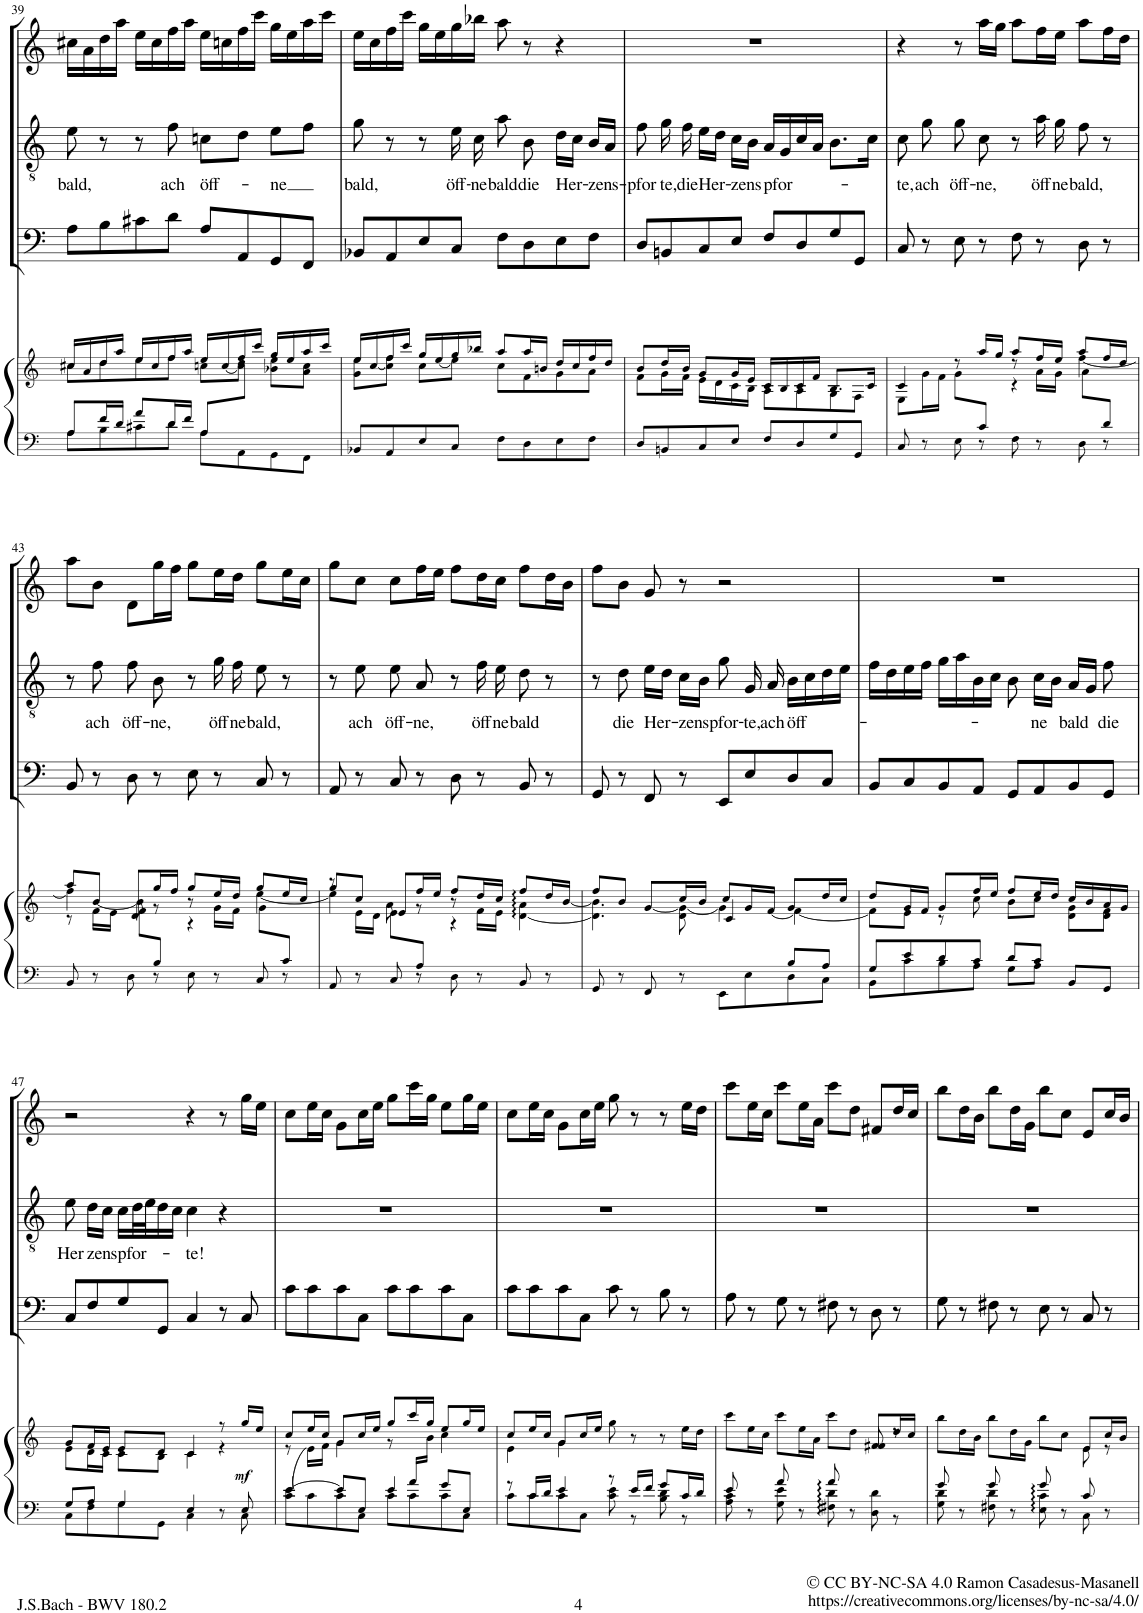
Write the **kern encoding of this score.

**kern	**kern	**dynam	**kern	**kern	**text	**kern
*part4	*part4	*part4	*part3	*part2	*part2	*part1
*staff5	*staff4	*staff4/5	*staff3	*staff2	*staff2	*staff1
*I"Piano reduction	*	*	*I"Continuo	*I"Tenore	*	*I"Flauto traverso
*I'Pno	*	*	*	*	*	*I'Fl
!!LO:PB:g=z
*clefF4	*clefG2	*	*clefF4	*clefGv2	*	*clefG2
*k[]	*k[]	*	*k[]	*k[]	*	*k[]
*M4/4	*M4/4	*	*M4/4	*M4/4	*	*M4/4
*met(c)	*met(c)	*	*met(c)	*met(c)	*	*met(c)
=39	=39	=39	=39	=39	=39	=39
*^	*^	*	*	*	*	*
*	*	*	*^	*	*	*	*	*
!	!	!	!	!	!	!	!	!LO:LY:b	!
8A/L	8A\L	16cc#X/LL	8cc#\L	8ryy	.	8A\L	8e\	bald,	16cc#X\LL
.	.	16a/	.	.	.	.	.	.	16a\
*	*	*	*v	*v	*	*	*	*	*
16f/L	8B\	16dd/	8dd\	.	8B\	8r	.	16dd\
16d/JJ	.	16aa/JJ	.	.	.	.	.	16aa\JJ
8a/L	8c#X\	16ee/LL	8ee\	.	8c#X\	8r	.	16ee\LL
.	.	16cc#/	.	.	.	.	.	16cc#\
!	!	!	!	!	!	!	!LO:LY:b	!
16d/L	8d\J	16ff/	8ff\J	.	8d\J	8f\	ach	16ff\
16f/JJ	.	16aa/JJ	.	.	.	.	.	16aa\JJ
!	!	!	!	!	!	!	!LO:LY:b	!
8A/L	8A\L	16ee/LL	8ccn\L	.	8A/L	8cn\L	öff-	16ee\LL
.	.	[<16cc/	.	.	.	.	.	16ccn\
*	*	*	*^	*	*	*	*	*
8ryy	8AA\	16ff/	8dd\J	8cc\J]	.	8AA/	8d\J	.	16ff\
.	.	16ccc/JJ	.	.	.	.	.	.	16ccc\JJ
!	!	!	!	!	!	!	!	!LO:LY:b	!
4ryy	8GG\	16gg/LL	8b-X\ 8ee\L	4ryy	.	8GG/	8e\L	-ne	16gg\LL
.	.	16ee/	.	.	.	.	.	.	16ee\
.	8FF\J	16aa/	8a\ 8cc\J	.	.	8FF/J	8f\J	.	16aa\
.	.	16ccc/JJ	.	.	.	.	.	.	16ccc\JJ
*v	*v	*	*	*	*	*	*	*	*
*	*	*v	*v	*	*	*	*	*
=40	=40	=40	=40	=40	=40	=40	=40
!	!	!	!	!	!	!LO:LY:b	!
8BB-X/L	16ee/LL	8g\ 8ee\L	.	8BB-X/L	8g\	bald,	16ee\LL
.	[<16cc/	.	.	.	.	.	16cc\
8AA/	16ff/	8cc\] 8ff\J	.	8AA/	8r	.	16ff\
.	16ccc/JJ	.	.	.	.	.	16ccc\JJ
8E/	16gg/LL	8cc\L	.	8E/	8r	.	16gg\LL
.	[<16ee/	.	.	.	.	.	16ee\
!	!	!	!	!	!	!LO:LY:b	!
8C/J	16gg/	8ee\J]	.	8C/J	16e\	öff-	16gg\
!	!	!	!	!	!	!LO:LY:b	!
.	16bb-X/JJ	.	.	.	16c\	-ne	16bb-X\JJ
!	!	!	!	!	!	!LO:LY:b	!
8F\L	8aa/L	8cc\L	.	8F\L	8a\	bald	8aa\
!	!	!	!	!	!	!LO:LY:b	!
8D\	16aa/L	8f\	.	8D\	8B\	die	8r
.	16bn/JJ	.	.	.	.	.	.
!	!	!	!	!	!	!LO:LY:b	!
8E\	16dd/LL	8g\	.	8E\	16d\LL	Her-	4r
.	16cc/	.	.	.	16c\JJ	.	.
!	!	!	!	!	!	!LO:LY:b	!
8F\J	16ff/	8a\J	.	8F\J	16B/LL	-zens-	.
.	16dd/JJ	.	.	.	16A/JJ	.	.
=41	=41	=41	=41	=41	=41	=41	=41
!	!	!	!	!	!	!LO:LY:b	!
8D/L	8b/L	8f\L	.	8D/L	8f\	-pfor-	1r
!	!	!	!	!	!	!LO:LY:b	!
8BBn/	16dd/L	16g\L	.	8BBn/	16g\	-te,	.
!	!	!	!	!	!	!LO:LY:b	!
.	16b/JJ	16f\JJ	.	.	16f\	die	.
!	!	!	!	!	!	!LO:LY:b	!
8C/	8g/L	16e\LL	.	8C/	16e\LL	Her-	.
.	.	16d\	.	.	16d\JJ	.	.
!	!	!	!	!	!	!LO:LY:b	!
8E/J	16g/L	16c\	.	8E/J	16c\LL	-zens-	.
.	16e/JJ	16B\JJ	.	.	16B\JJ	.	.
!	!	!	!	!	!	!LO:LY:b	!
8F/L	16c/LL	8A\L	.	8F/L	16A/LL	-pfor-	.
.	16B/	.	.	.	16G/	.	.
8D/	16c/	8A\	.	8D/	16c/	.	.
.	16f/JJ	.	.	.	16A/JJ	.	.
8G/	8.B/L	8G\	.	8G/	8.B\L	.	.
8GG/J	.	8F\J	.	8GG/J	.	.	.
.	16c/Jk	.	.	.	16c\Jk	.	.
=42	=42	=42	=42	=42	=42	=42	=42
*^	*	*^	*	*	*	*	*
!	!	!	!	!	!	!	!	!LO:LY:b	!
4.ryy	8C/	4c/	8E\L	4ryy	.	8C/	8c\	-te,	4r
!	!	!	!	!	!	!	!	!LO:LY:b	!
.	8r	.	16g\L	.	.	8r	8g\	ach	.
.	.	.	16f\JJ	.	.	.	.	.	.
!	!	!	!	!	!	!	!	!LO:LY:b	!
.	8E\	8r	8g\L	4ryy	.	8E\	8g\	öff-	8r
!	!	!	!	!	!	!	!	!LO:LY:b	!
8c/J	8r	16aa/LL	8ryy	.	.	8r	8c\	-ne,	16aa\LL
.	.	16gg/JJ	.	.	.	.	.	.	16gg\JJ
4.ryy	8F\	8aa/L	8r	4r	.	8F\	8r	.	8aa\L
!	!	!	!	!	!	!	!	!LO:LY:b	!
.	8r	16ff/L	16a\LL	.	.	8r	16a\	öff-	16ff\L
!	!	!	!	!	!	!	!	!LO:LY:b	!
.	.	16ee/JJ	16g\JJ	.	.	.	16g\	-ne	16ee\JJ
!	!	!	!	!	!	!	!	!LO:LY:b	!
.	8D\	8aa/L	8a\L	[4ff\	.	8D\	8f\	bald,	8aa\L
8d/J	8r	16ff/L	8ryy	.	.	8r	8r	.	16ff\L
.	.	16dd/JJ	.	.	.	.	.	.	16dd\JJ
!!LO:LB:g=z
=43	=43	=43	=43	=43	=43	=43	=43	=43	=43
*	*^	*	*	*	*	*	*	*	*
2..ryy	4.ryy	8BB/	8aa/L	4ff\]	8r	.	8BB/	8r	.	8aa\L
!	!	!	!	!	!	!	!	!	!LO:LY:b	!
.	.	8r	[<8b/J	.	16f\LL	.	8r	8f\	ach	8b\J
.	.	.	.	.	16e\JJ	.	.	.	.	.
!	!	!	!	!	!	!	!	!	!LO:LY:b	!
.	.	8D\	8d/L	8b\]	8f\L	.	8D\	8f\	öff-	8d\L
!	!	!	!	!	!	!	!	!	!LO:LY:b	!
.	8B/J	8r	16gg/L	8r	8ryy	.	8r	8B\	-ne,	16gg\L
.	.	.	16ff/JJ	.	.	.	.	.	.	16ff\JJ
.	2ryy	8E\	8gg/L	8r	4r	.	8E\	8r	.	8gg\L
!	!	!	!	!	!	!	!	!	!LO:LY:b	!
.	.	8r	16ee/L	16g\LL	.	.	8r	16g\	öff-	16ee\L
!	!	!	!	!	!	!	!	!	!LO:LY:b	!
.	.	.	16dd/JJ	16f\JJ	.	.	.	16f\	-ne	16dd\JJ
!	!	!	!	!	!	!	!	!	!LO:LY:b	!
.	.	8C/	8gg/L	8g\L	[4ee\	.	8C/	8e\	bald,	8gg\L
8c/J	.	8r	16ee/L	8ryy	.	.	8r	8r	.	16ee\L
.	.	.	16cc/JJ	.	.	.	.	.	.	16cc\JJ
*	*v	*v	*	*	*	*	*	*	*	*
=44	=44	=44	=44	=44	=44	=44	=44	=44	=44
4.ryy	8AA/	8gg/L	8r	4ee\]	.	8AA/	8r	.	8gg\L
!	!	!	!	!	!	!	!	!LO:LY:b	!
.	8r	8cc/J	16e\LL	.	.	8r	8e\	ach	8cc\J
.	.	.	16d\JJ	.	.	.	.	.	.
!	!	!	!	!	!	!	!	!LO:LY:b	!
.	8C/	8e/L	8a\	8e\L	.	8C/	8e\	öff-	8cc\L
!	!	!	!	!	!	!	!	!LO:LY:b	!
8A/J	8r	16ff/L	8r	8ryy	.	8r	8A/	-ne,	16ff\L
.	.	16ee/JJ	.	.	.	.	.	.	16ee\JJ
2ryy	8D\	8ff/L	8r	4r	.	8D\	8r	.	8ff\L
!	!	!	!	!	!	!	!	!LO:LY:b	!
.	8r	16dd/L	16f\LL	.	.	8r	16f\	öff-	16dd\L
!	!	!	!	!	!	!	!	!LO:LY:b	!
.	.	16cc/JJ	16e\JJ	.	.	.	16e\	-ne	16cc\JJ
!	!	!	!	!	!	!	!	!LO:LY:b	!
.	8BB/	8ff/L	[4d\ 4a\	4ryy	.	8BB/	8d\	bald	8ff\L
.	8r	16dd/L	.	.	.	8r	8r	.	16dd\L
.	.	[<16b/JJ	.	.	.	.	.	.	16b\JJ
=45	=45	=45	=45	=45	=45	=45	=45	=45	=45
8GG/	8ryy	8ff/L	4.d\] 4.b\]	2ryy	.	8GG/	8r	.	8ff\L
!	!	!	!	!	!	!	!	!LO:LY:b	!
8r	8ryy	8b/J	.	.	.	8r	8d\	die	8b\J
!	!	!	!	!	!	!	!	!LO:LY:b	!
8FF/	8ryy	[<8g/L	.	.	.	8FF/	16e\LL	Her-	8g/
.	.	.	.	.	.	.	16d\JJ	.	.
!	!	!	!	!	!	!	!	!LO:LY:b	!
8r	8ryy	16cc/L	8d\ 8g\_	.	.	8r	16c\LL	-zens-	8r
.	.	16b/JJ	.	.	.	.	16B\JJ	.	.
!	!	!	!	!	!	!	!	!LO:LY:b	!
4ryy	8EE\L	8cc/L	4g\]	4c/	.	8EE/L	8g\	-pfor-	2r
!	!	!	!	!	!	!	!	!LO:LY:b	!
.	8E\	16g/L	.	.	.	8E/	16G/	-te,	.
!	!	!	!	!	!	!	!	!LO:LY:b	!
.	.	[<16f/JJ	.	.	.	.	16A/	ach	.
!	!	!	!	!	!	!	!	!LO:LY:b	!
8B/L	8D\	8g/L	4f\_	4ryy	.	8D/	16B\LL	öff-	.
.	.	.	.	.	.	.	16c\	.	.
8A/J	8C\J	16dd/L	.	.	.	8C/J	16d\	.	.
.	.	16cc/JJ	.	.	.	.	16e\JJ	.	.
*	*	*	*v	*v	*	*	*	*	*
=46	=46	=46	=46	=46	=46	=46	=46	=46
8G/L	8BB\L	8dd/L	8f\L]	.	8BB/L	16f\LL	.	1r
.	.	.	.	.	.	16d\	.	.
8e/	8c\	16g/L	8e\J	.	8C/	16e\	.	.
.	.	16f/JJ	.	.	.	16f\JJ	.	.
8d/	8B\	8g/L	8r	.	8BB/	16g\LL	.	.
.	.	.	.	.	.	16a\	.	.
8c/J	8A\J	16ff/L	8cc\	.	8AA/J	16B\	.	.
.	.	16ee/JJ	.	.	.	16c\JJ	.	.
8d/L	8G\L	8ff/L	8b\L	.	8GG/L	8B\	.	.
!	!	!	!	!	!	!	!LO:LY:b	!
8c/J	8A\J	16ee/L	8cc\J	.	8AA/	16c\LL	-ne	.
.	.	16dd/JJ	.	.	.	16B\JJ	.	.
!	!	!	!	!	!	!	!LO:LY:b	!
8BB/L	4ryy	16cc/LL	8d\ 8g\L	.	8BB/	16A/LL	bald	.
.	.	16b/	.	.	.	16G/JJ	.	.
!	!	!	!	!	!	!	!LO:LY:b	!
8GG/J	.	16a/	8d\ 8f\J	.	8GG/J	8f\	die	.
.	.	16g/JJ	.	.	.	.	.	.
!!LO:LB:g=z
=47	=47	=47	=47	=47	=47	=47	=47	=47
!	!	!	!	!	!	!	!LO:LY:b	!
8G/L	8C\L	8g/L	8e\L	.	8C/L	8e\	Her-	2r
!	!	!	!	!	!	!	!LO:LY:b	!
8A/J	8F\	16f/L	16d\L	.	8F/	16d\LL	-zens-	.
.	.	16e/JJ	16c\JJ	.	.	16c\JJ	.	.
!	!	!	!	!	!	!	!LO:LY:b	!
4G/	8G\	8e/L	8c\L	.	8G/	16c\LL	-pfor-	.
.	.	.	.	.	.	32d\L	.	.
.	.	.	.	.	.	32e\J	.	.
.	8GG\J	8d/J	8B\J	.	8GG/J	16d\	.	.
.	.	.	.	.	.	16c\JJ	.	.
!	!	!	!	!	!	!	!LO:LY:b	!
4E/	4C\	4c/	4c\	.	4C/	4c\	-te!	4r
8r	8ryy	8r	4r	.	8r	4r	.	8r
!	!	!	!	!LO:DY:b	!	!	!	!
8E/	8C\	16gg/LL	.	mf	8C/	.	.	16gg\LL
.	.	16ee/JJ	.	.	.	.	.	16ee\JJ
=48	=48	=48	=48	=48	=48	=48	=48	=48
*	*^	*	*	*	*	*	*	*
8ryy	[4e/	8c\ [>8e\L	8cc/L	8r	.	8c\L	1r	.	8cc\L
.	.	8c\	16ee/L	16e\LL]	.	8c\	.	.	16ee\L
.	.	.	16cc/JJ	16f\JJ	.	.	.	.	16cc\JJ
.	8e/L]	8c\	8g/L	4g\	.	8c\	.	.	8g\L
.	8E/J	8C\J	16cc/L	.	.	8C\J	.	.	16cc\L
.	.	.	16ee/JJ	.	.	.	.	.	16ee\JJ
.	4e/	8c\L	8gg/L	8r	.	8c\L	.	.	8gg\L
16a/LL	.	8c\	16ccc/L	16ryy	.	8c\	.	.	16ccc\L
4ryy	.	.	16gg/JJ	16b\JJ	.	.	.	.	16gg\JJ
.	8g/L	8c\	8ee/L	4cc\	.	8c\	.	.	8ee\L
.	8E/J	8C\J	16gg/L	.	.	8C\J	.	.	16gg\L
16ryy	.	.	16ee/JJ	.	.	.	.	.	16ee\JJ
*	*v	*v	*	*	*	*	*	*	*
=49	=49	=49	=49	=49	=49	=49	=49	=49
8r	8c\L	8cc/L	4e\	.	8c\L	1r	.	8cc\L
16c/LL	8c\	16ee/L	.	.	8c\	.	.	16ee\L
16d/JJ	.	16cc/JJ	.	.	.	.	.	16cc\JJ
4e/	8c\	8g/L	4g\	.	8c\	.	.	8g\L
.	8C\J	16cc/L	.	.	8C\J	.	.	16cc\L
.	.	16ee/JJ	.	.	.	.	.	16ee\JJ
8r	8c\ 8e\	8gg\	8ryy	.	8c\	.	.	8gg\
16e/LL	8r	8r	8ryy	.	8r	.	.	8r
16f/JJ	.	.	.	.	.	.	.	.
8g/L	8B\ 8d\	8r	8ryy	.	8B\	.	.	8r
16c/L	8r	16ee\LL	8ryy	.	8r	.	.	16ee\LL
16d/JJ	.	16dd\JJ	.	.	.	.	.	16dd\JJ
=50	=50	=50	=50	=50	=50	=50	=50	=50
8e/	8A\ 8c\	8ccc\L	2.ryy	.	8A\	1r	.	8ccc\L
8r	8ryy	16ee\L	.	.	8r	.	.	16ee\L
.	.	16cc\JJ	.	.	.	.	.	16cc\JJ
8a/	8G\ 8e\	8ccc\L	.	.	8G\	.	.	8ccc\L
8r	8ryy	16ee\L	.	.	8r	.	.	16ee\L
.	.	16a\JJ	.	.	.	.	.	16a\JJ
8a/	8F#X\ 8d\	8ccc\L	.	.	8F#X\	.	.	8ccc\L
8r	8ryy	8dd\J	.	.	8r	.	.	8dd\J
8ryy	8D\ 8d\	8f#X/L	8f#/	.	8D\	.	.	8f#X/L
8r	8r	16dd/L	8ryy	.	8r	.	.	16dd/L
.	.	16cc/JJ	.	.	.	.	.	16cc/JJ
=51	=51	=51	=51	=51	=51	=51	=51	=51
8g/	8G\ 8d\	8bb\L	2ryy	.	8G\	1r	.	8bb\L
8r	8ryy	16dd\L	.	.	8r	.	.	16dd\L
.	.	16b\JJ	.	.	.	.	.	16b\JJ
8g/	8F#X\ 8d\	8bb\L	.	.	8F#X\	.	.	8bb\L
8r	8ryy	16dd\L	.	.	8r	.	.	16dd\L
.	.	16g\JJ	.	.	.	.	.	16g\JJ
8g/	8E\ 8c\	8bb\L	4ryy	.	8E\	.	.	8bb\L
8r	8ryy	8cc\J	.	.	8r	.	.	8cc\J
8c/	8C\	8e/L	8e\	.	8C/	.	.	8e/L
8r	8ryy	16cc/L	8r	.	8r	.	.	16cc/L
.	.	16b/JJ	.	.	.	.	.	16b/JJ
*v	*v	*	*	*	*	*	*	*
*	*v	*v	*	*	*	*	*
=	=	=	=	=	=	=
*-	*-	*-	*-	*-	*-	*-
